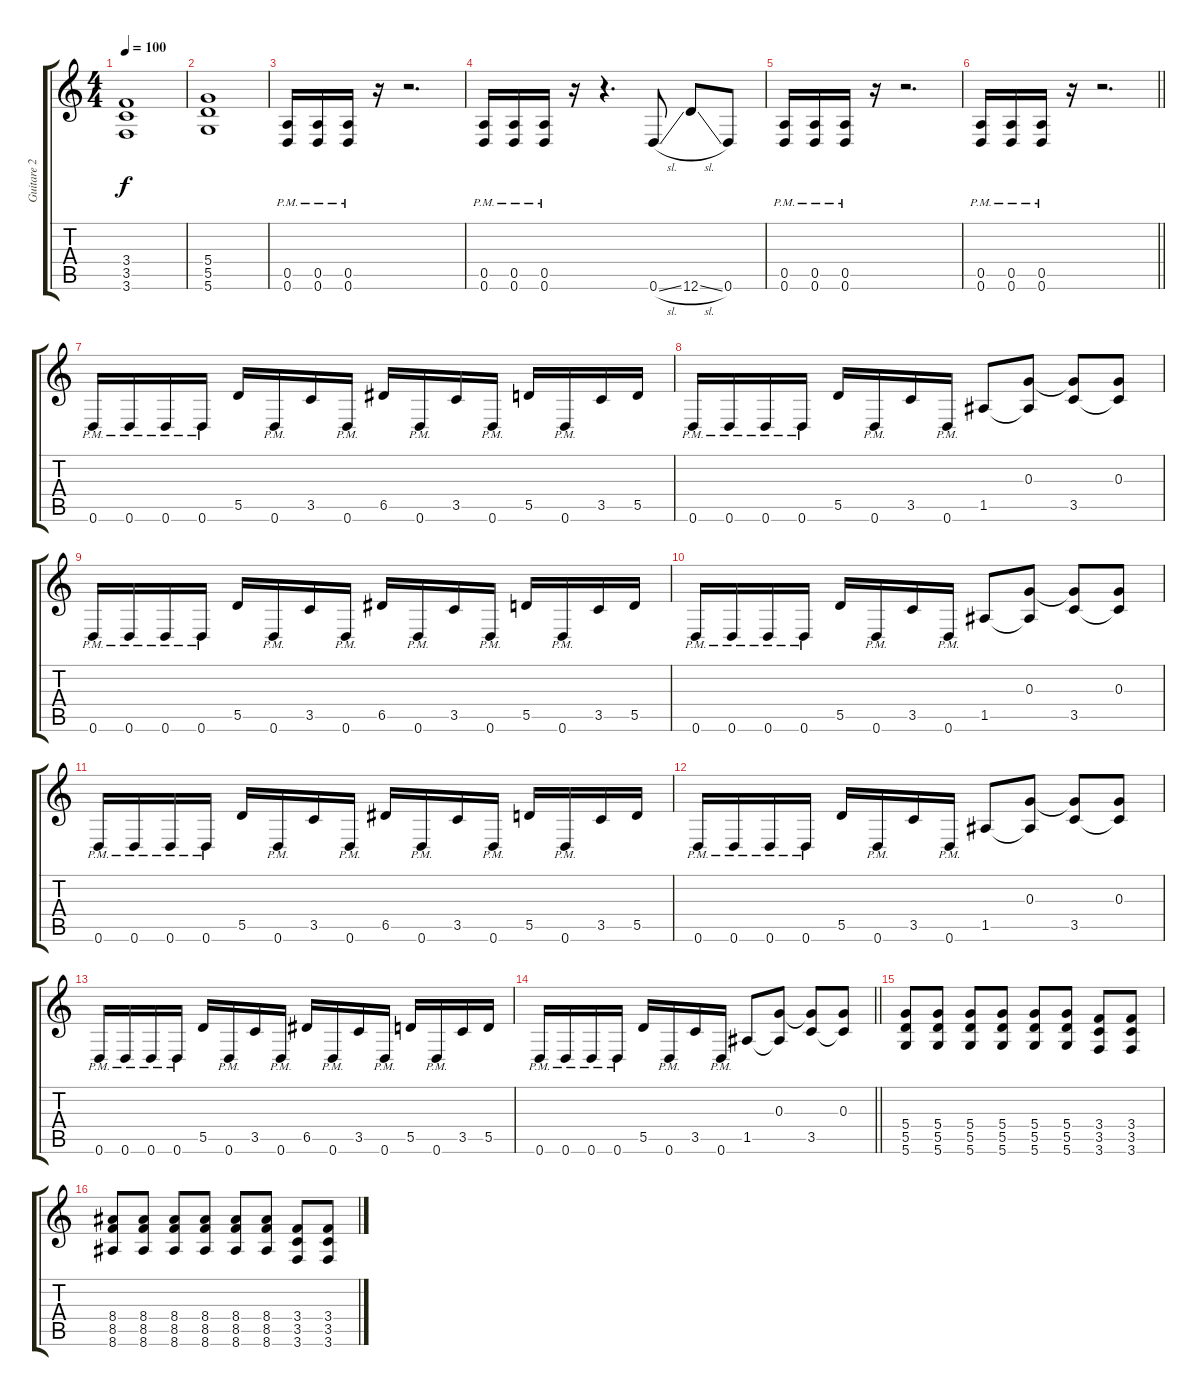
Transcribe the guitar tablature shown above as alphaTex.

\track ("Guitare 2" "Guitare 2") {instrument distortionguitar}
\staff {score tabs}
\tuning (E4 B3 G3 D3 A2 D2) {hide}
\ts (4 4)
\tempo 100
\clef g2
\ks c
(3.4 3.5 3.6).1{dy f} |
(5.4 5.5 5.6).1 |
(0.5{pm} 0.6{pm}).16 (0.5{pm} 0.6{pm}).16 (0.5{pm} 0.6{pm}).16 r.16 r.2{d} |
(0.5{pm} 0.6{pm}).16 (0.5{pm} 0.6{pm}).16 (0.5{pm} 0.6{pm}).16 r.16 r.4{d} 0.6{sl}.8 12.6{sl}.8 0.6.8 |
(0.5{pm} 0.6{pm}).16 (0.5{pm} 0.6{pm}).16 (0.5{pm} 0.6{pm}).16 r.16 r.2{d} |
\barLineRight lightlight
(0.5{pm} 0.6{pm}).16 (0.5{pm} 0.6{pm}).16 (0.5{pm} 0.6{pm}).16 r.16 r.2{d} |
\section ("" "")
0.6{pm}.16 0.6{pm}.16 0.6{pm}.16 0.6{pm}.16 5.5.16 0.6{pm}.16 3.5.16 0.6{pm}.16 6.5.16 0.6{pm}.16 3.5.16 0.6{pm}.16 5.5.16 0.6{pm}.16 3.5.16 5.5.16 |
0.6{pm}.16 0.6{pm}.16 0.6{pm}.16 0.6{pm}.16 5.5.16 0.6{pm}.16 3.5.16 0.6{pm}.16 1.5.8 (0.3 1.5{t}).8 (0.3{t} 3.5).8 (0.3 3.5{t}).8 |
0.6{pm}.16 0.6{pm}.16 0.6{pm}.16 0.6{pm}.16 5.5.16 0.6{pm}.16 3.5.16 0.6{pm}.16 6.5.16 0.6{pm}.16 3.5.16 0.6{pm}.16 5.5.16 0.6{pm}.16 3.5.16 5.5.16 |
0.6{pm}.16 0.6{pm}.16 0.6{pm}.16 0.6{pm}.16 5.5.16 0.6{pm}.16 3.5.16 0.6{pm}.16 1.5.8 (0.3 1.5{t}).8 (0.3{t} 3.5).8 (0.3 3.5{t}).8 |
0.6{pm}.16 0.6{pm}.16 0.6{pm}.16 0.6{pm}.16 5.5.16 0.6{pm}.16 3.5.16 0.6{pm}.16 6.5.16 0.6{pm}.16 3.5.16 0.6{pm}.16 5.5.16 0.6{pm}.16 3.5.16 5.5.16 |
0.6{pm}.16 0.6{pm}.16 0.6{pm}.16 0.6{pm}.16 5.5.16 0.6{pm}.16 3.5.16 0.6{pm}.16 1.5.8 (0.3 1.5{t}).8 (0.3{t} 3.5).8 (0.3 3.5{t}).8 |
0.6{pm}.16 0.6{pm}.16 0.6{pm}.16 0.6{pm}.16 5.5.16 0.6{pm}.16 3.5.16 0.6{pm}.16 6.5.16 0.6{pm}.16 3.5.16 0.6{pm}.16 5.5.16 0.6{pm}.16 3.5.16 5.5.16 |
\barLineRight lightlight
0.6{pm}.16 0.6{pm}.16 0.6{pm}.16 0.6{pm}.16 5.5.16 0.6{pm}.16 3.5.16 0.6{pm}.16 1.5.8 (0.3 1.5{t}).8 (0.3{t} 3.5).8 (0.3 3.5{t}).8 |
\section ("" "")
(5.4 5.5 5.6).8 (5.4 5.5 5.6).8 (5.4 5.5 5.6).8 (5.4 5.5 5.6).8 (5.4 5.5 5.6).8 (5.4 5.5 5.6).8 (3.4 3.5 3.6).8 (3.4 3.5 3.6).8 |
(8.4 8.5 8.6).8 (8.4 8.5 8.6).8 (8.4 8.5 8.6).8 (8.4 8.5 8.6).8 (8.4 8.5 8.6).8 (8.4 8.5 8.6).8 (3.4 3.5 3.6).8 (3.4 3.5 3.6).8
